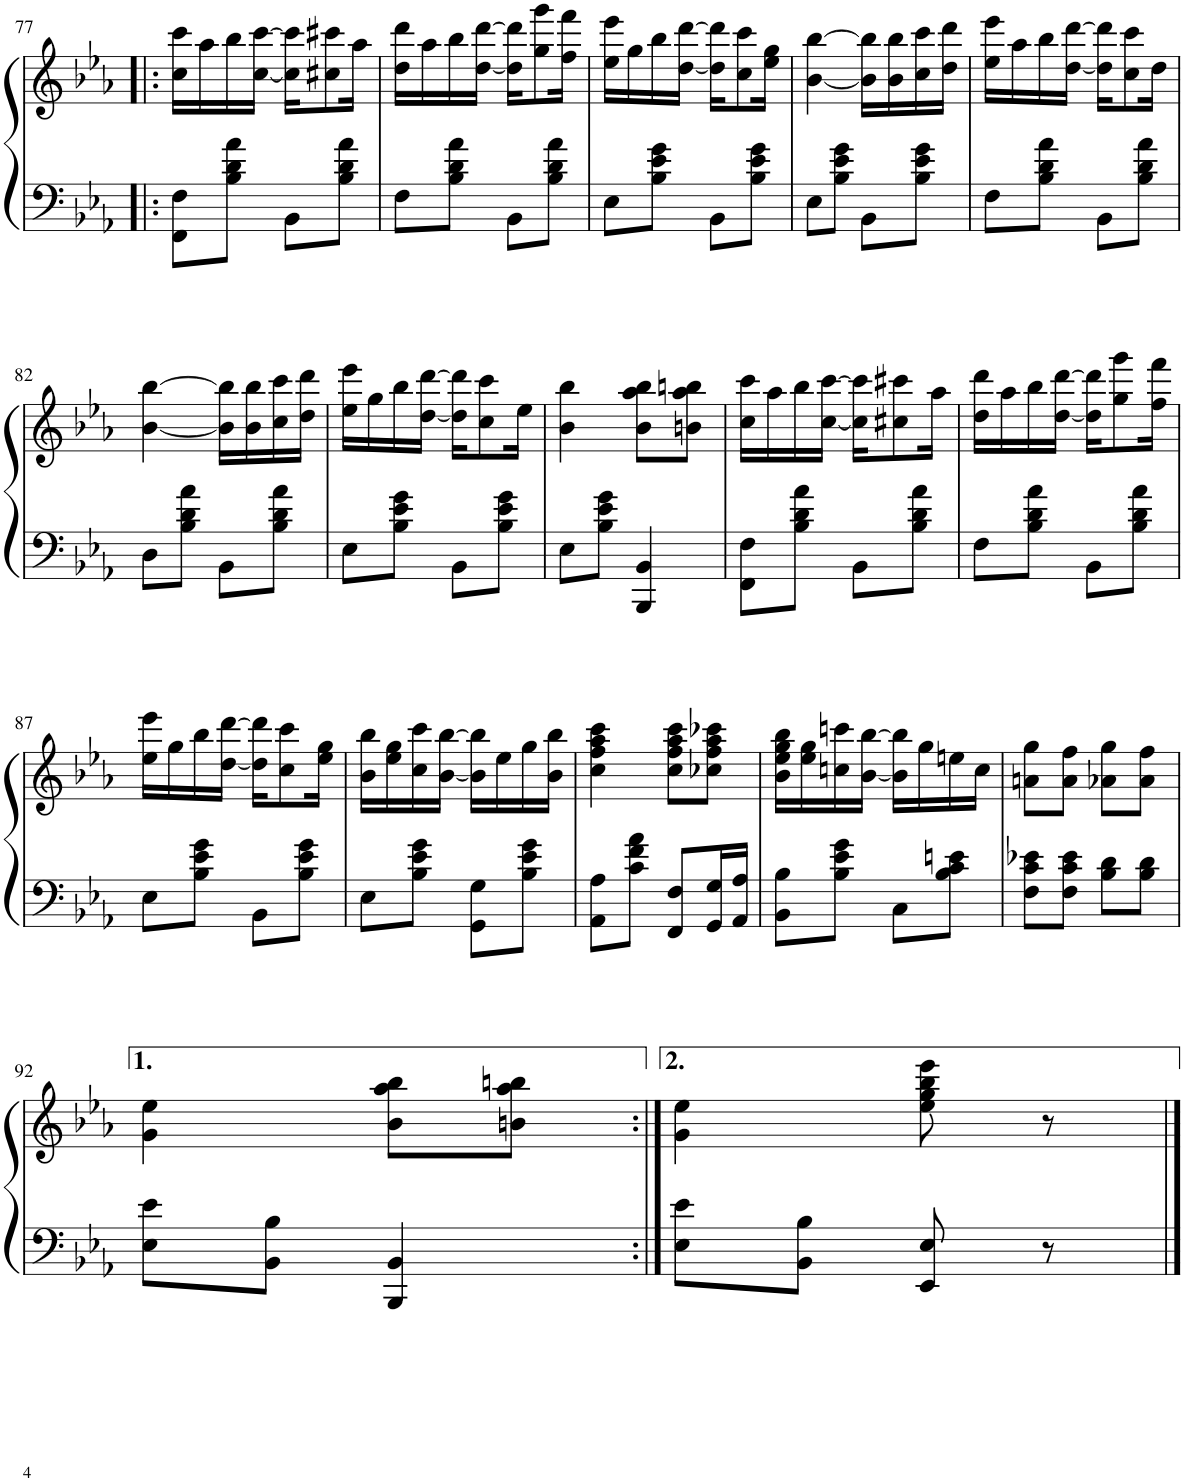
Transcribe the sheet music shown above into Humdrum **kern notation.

**kern	**kern
*part1	*part1
*staff2	*staff1
*I"Piano	*
*I'Pno.	*
!!LO:PB:g=z
*clefF4	*clefG2
*k[b-e-a-]	*k[b-e-a-]
*M2/4	*M2/4
=77!|:	=77!|:
8FF\ 8F\L	16cc\ 16ccc\LL
.	16aa-\
8B-\ 8d\ 8a-\J	16bb-\
.	[16cc\ [16ccc\JJ
8BB-\L	16cc\] 16ccc\]KL
.	8cc#X\ 8ccc#X\
8B-\ 8d\ 8a-\J	.
.	16aa-\Jk
=78	=78
8F\L	16dd\ 16ddd\LL
.	16aa-\
8B-\ 8d\ 8a-\J	16bb-\
.	[16dd\ [16ddd\JJ
8BB-\L	16dd\] 16ddd\]KL
.	8gg\ 8ggg\
8B-\ 8d\ 8a-\J	.
.	16ff\ 16fff\Jk
=79	=79
8E-\L	16ee-\ 16eee-\LL
.	16gg\
8B-\ 8e-\ 8g\J	16bb-\
.	[16dd\ [16ddd\JJ
8BB-\L	16dd\] 16ddd\]KL
.	8cc\ 8ccc\
8B-\ 8e-\ 8g\J	.
.	16ee-\ 16gg\Jk
=80	=80
8E-\L	[4b-\ [4bb-\
8B-\ 8e-\ 8g\J	.
8BB-\L	16b-\] 16bb-\]LL
.	16b-\ 16bb-\
8B-\ 8e-\ 8g\J	16cc\ 16ccc\
.	16dd\ 16ddd\JJ
=81	=81
8F\L	16ee-\ 16eee-\LL
.	16aa-\
8B-\ 8d\ 8a-\J	16bb-\
.	[16dd\ [16ddd\JJ
8BB-\L	16dd\] 16ddd\]KL
.	8cc\ 8ccc\
8B-\ 8d\ 8a-\J	.
.	16dd\Jk
!!LO:LB:g=z
=82	=82
8D\L	[4b-\ [4bb-\
8B-\ 8d\ 8a-\J	.
8BB-\L	16b-\] 16bb-\]LL
.	16b-\ 16bb-\
8B-\ 8d\ 8a-\J	16cc\ 16ccc\
.	16dd\ 16ddd\JJ
=83	=83
8E-\L	16ee-\ 16eee-\LL
.	16gg\
8B-\ 8e-\ 8g\J	16bb-\
.	[16dd\ [16ddd\JJ
8BB-\L	16dd\] 16ddd\]KL
.	8cc\ 8ccc\
8B-\ 8e-\ 8g\J	.
.	16ee-\Jk
=84	=84
8E-\L	4b-\ 4bb-\
8B-\ 8e-\ 8g\J	.
4BBB-/ 4BB-/	8b-\ 8aa-\ 8bb-\L
.	8bn\ 8aa-\ 8bbn\J
=85	=85
8FF\ 8F\L	16cc\ 16ccc\LL
.	16aa-\
8B-\ 8d\ 8a-\J	16bb-\
.	[16cc\ [16ccc\JJ
8BB-\L	16cc\] 16ccc\]KL
.	8cc#X\ 8ccc#X\
8B-\ 8d\ 8a-\J	.
.	16aa-\Jk
=86	=86
8F\L	16dd\ 16ddd\LL
.	16aa-\
8B-\ 8d\ 8a-\J	16bb-\
.	[16dd\ [16ddd\JJ
8BB-\L	16dd\] 16ddd\]KL
.	8gg\ 8ggg\
8B-\ 8d\ 8a-\J	.
.	16ff\ 16fff\Jk
!!LO:LB:g=z
=87	=87
8E-\L	16ee-\ 16eee-\LL
.	16gg\
8B-\ 8e-\ 8g\J	16bb-\
.	[16dd\ [16ddd\JJ
8BB-\L	16dd\] 16ddd\]KL
.	8cc\ 8ccc\
8B-\ 8e-\ 8g\J	.
.	16ee-\ 16gg\Jk
=88	=88
8E-\L	16b-\ 16bb-\LL
.	16ee-\ 16gg\
8B-\ 8e-\ 8g\J	16cc\ 16ccc\
.	[16b-\ [16bb-\JJ
8GG\ 8G\L	16b-\] 16bb-\]LL
.	16ee-\
8B-\ 8e-\ 8g\J	16gg\
.	16b-\ 16bb-\JJ
=89	=89
8AA-\ 8A-\L	4cc\ 4ff\ 4aa-\ 4ccc\
8c\ 8f\ 8a-\J	.
8FF/ 8F/L	8cc\ 8ff\ 8aa-\ 8ccc\L
16GG/ 16G/L	8cc-X\ 8ff\ 8aa-\ 8ccc-X\J
16AA-/ 16A-/JJ	.
=90	=90
8BB-\ 8B-\L	16b-\ 16ee-\ 16gg\ 16bb-\LL
.	16ee-\ 16gg\
8B-\ 8e-\ 8g\J	16ccn\ 16cccn\
.	[16b-\ [16bb-\JJ
8C\L	16b-\] 16bb-\]LL
.	16gg\
8B-\ 8c\ 8en\J	16een\
.	16cc\JJ
=91	=91
8F\ 8c\ 8e-X\L	8an\ 8gg\L
8F\ 8c\ 8e-\J	8a\ 8ff\J
8B-\ 8d\L	8a-X\ 8gg\L
8B-\ 8d\J	8a-\ 8ff\J
!!LO:LB:g=z
=92	=92
8E-\ 8e-\L	4g\ 4ee-\
8BB-\ 8B-\J	.
4BBB-/ 4BB-/	8b-\ 8aa-\ 8bb-\L
.	8bn\ 8aa-\ 8bbn\J
=93:|!	=93:|!
8E-\ 8e-\L	4g\ 4ee-\
8BB-\ 8B-\J	.
8EE-/ 8E-/	8ee-\ 8gg\ 8bb-\ 8eee-\
8r	8r
==	==
*-	*-
